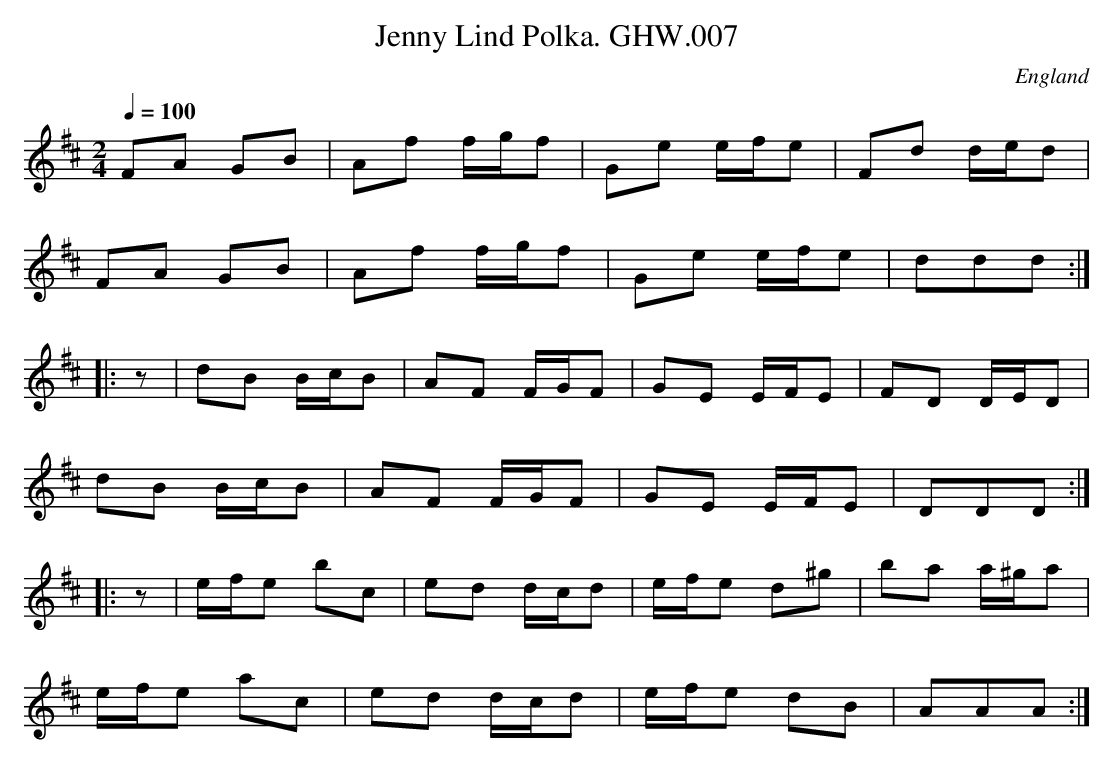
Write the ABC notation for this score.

X:1
T:Jenny Lind Polka. GHW.007
L:1/8
M:2/4
O:England
Q:1/4=100
K:D
FA GB|Af f/g/f|Ge e/f/e|Fd d/e/d|!
FA GB|Af f/g/f|Ge e/f/e|ddd:|!
|:z|dB B/c/B|AF F/G/F|GE E/F/E|FD D/E/D|!
dB B/c/B|AF F/G/F|GE E/F/E|DDD:|!
|:z|e/f/e bc|ed d/c/d|e/f/e d^g|ba a/^g/a|!
e/f/e ac|ed d/c/d|e/f/e dB|AAA:|
